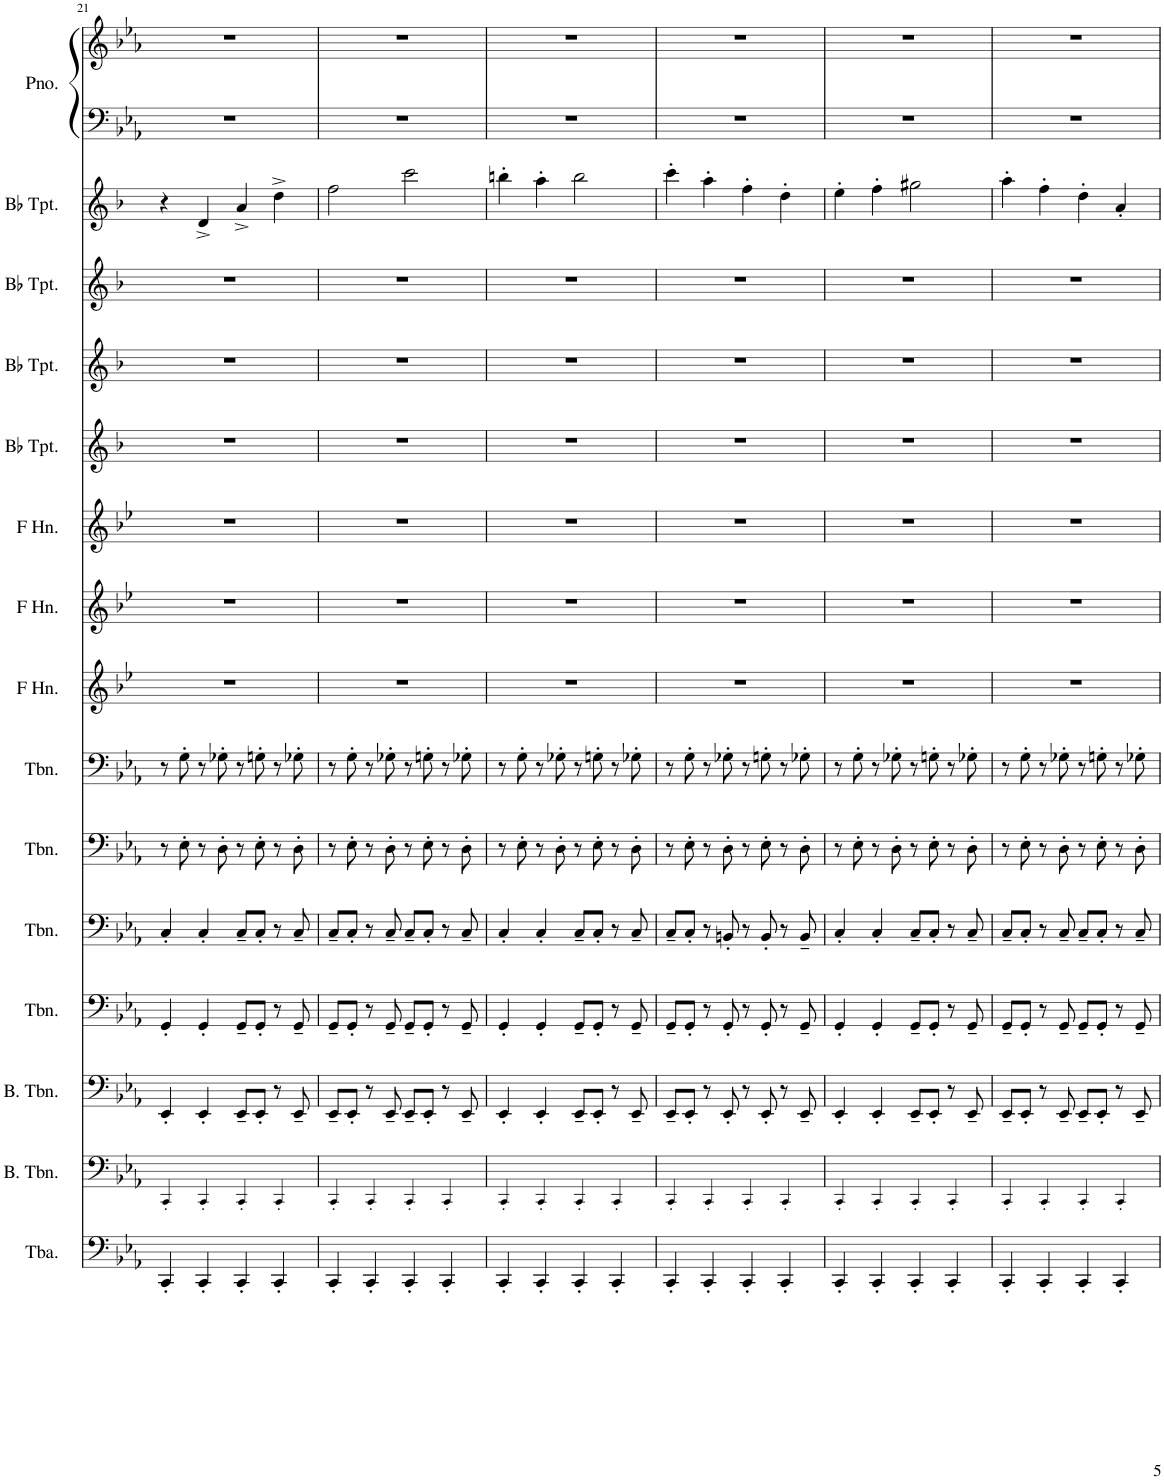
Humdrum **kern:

**kern	**kern	**kern	**kern	**kern	**kern	**kern	**kern	**kern	**kern	**kern	**kern	**kern	**kern	**kern	**kern
*part15	*part14	*part13	*part12	*part11	*part10	*part9	*part8	*part7	*part6	*part5	*part4	*part3	*part2	*part1	*part1
*staff16	*staff15	*staff14	*staff13	*staff12	*staff11	*staff10	*staff9	*staff8	*staff7	*staff6	*staff5	*staff4	*staff3	*staff2	*staff1
*I"Tuba	*I"Bass Trombone	*I"Bass Trombone	*I"Trombone	*I"Trombone	*I"Trombone	*I"Trombone	*I"Horn in F	*I"Horn in F	*I"Horn in F	*I"Bb Trumpet	*I"Bb Trumpet	*I"Bb Trumpet	*I"Bb Trumpet	*I"Piano	*
*I'Tba.	*I'B. Tbn.	*I'B. Tbn.	*I'Tbn.	*I'Tbn.	*I'Tbn.	*I'Tbn.	*	*	*	*I'Bb Tpt.	*I'Bb Tpt.	*I'Bb Tpt.	*I'Bb Tpt.	*I'Pno.	*
!!LO:PB:g=z
*clefF4	*clefF4	*clefF4	*clefF4	*clefF4	*clefF4	*clefF4	*clefG2	*clefG2	*clefG2	*clefG2	*clefG2	*clefG2	*clefG2	*clefF4	*clefG2
*	*	*	*	*	*	*	*Trd4c7	*Trd4c7	*Trd4c7	*Trd1c2	*Trd1c2	*Trd1c2	*Trd1c2	*	*
*k[b-e-a-]	*k[b-e-a-]	*k[b-e-a-]	*k[b-e-a-]	*k[b-e-a-]	*k[b-e-a-]	*k[b-e-a-]	*k[b-e-]	*k[b-e-]	*k[b-e-]	*k[b-]	*k[b-]	*k[b-]	*k[b-]	*k[b-e-a-]	*k[b-e-a-]
*M4/4	*M4/4	*M4/4	*M4/4	*M4/4	*M4/4	*M4/4	*M4/4	*M4/4	*M4/4	*M4/4	*M4/4	*M4/4	*M4/4	*M4/4	*M4/4
=21	=21	=21	=21	=21	=21	=21	=21	=21	=21	=21	=21	=21	=21	=21	=21
4CC'/	4CC'!/	4EE-'/	4GG'/	4C'/	8r	8r	1r	1r	1r	1r	1r	1r	4r	1r	1r
.	.	.	.	.	8E-'\	8G'\	.	.	.	.	.	.	.	.	.
4CC'/	4CC'!/	4EE-'/	4GG'/	4C'/	8r	8r	.	.	.	.	.	.	4d^/	.	.
.	.	.	.	.	8D'\	8G-X'\	.	.	.	.	.	.	.	.	.
4CC'/	4CC'!/	8EE-~/L	8GG~/L	8C~/L	8r	8r	.	.	.	.	.	.	4a^/	.	.
.	.	8EE-'/J	8GG'/J	8C'/J	8E-'\	8Gn'\	.	.	.	.	.	.	.	.	.
4CC'/	4CC'!/	8r	8r	8r	8r	8r	.	.	.	.	.	.	4dd^\	.	.
.	.	8EE-~/	8GG~/	8C~/	8D'\	8G-X'\	.	.	.	.	.	.	.	.	.
=22	=22	=22	=22	=22	=22	=22	=22	=22	=22	=22	=22	=22	=22	=22	=22
4CC'/	4CC'!/	8EE-~/L	8GG~/L	8C~/L	8r	8r	1r	1r	1r	1r	1r	1r	2ff\	1r	1r
.	.	8EE-'/J	8GG'/J	8C'/J	8E-'\	8G'\	.	.	.	.	.	.	.	.	.
4CC'/	4CC'!/	8r	8r	8r	8r	8r	.	.	.	.	.	.	.	.	.
.	.	8EE-~/	8GG~/	8C~/	8D'\	8G-X'\	.	.	.	.	.	.	.	.	.
4CC'/	4CC'!/	8EE-~/L	8GG~/L	8C~/L	8r	8r	.	.	.	.	.	.	2ccc\	.	.
.	.	8EE-'/J	8GG'/J	8C'/J	8E-'\	8Gn'\	.	.	.	.	.	.	.	.	.
4CC'/	4CC'!/	8r	8r	8r	8r	8r	.	.	.	.	.	.	.	.	.
.	.	8EE-~/	8GG~/	8C~/	8D'\	8G-X'\	.	.	.	.	.	.	.	.	.
=23	=23	=23	=23	=23	=23	=23	=23	=23	=23	=23	=23	=23	=23	=23	=23
4CC'/	4CC'!/	4EE-'/	4GG'/	4C'/	8r	8r	1r	1r	1r	1r	1r	1r	4bbn'\	1r	1r
.	.	.	.	.	8E-'\	8G'\	.	.	.	.	.	.	.	.	.
4CC'/	4CC'!/	4EE-'/	4GG'/	4C'/	8r	8r	.	.	.	.	.	.	4aa'\	.	.
.	.	.	.	.	8D'\	8G-X'\	.	.	.	.	.	.	.	.	.
4CC'/	4CC'!/	8EE-~/L	8GG~/L	8C~/L	8r	8r	.	.	.	.	.	.	2bb\	.	.
.	.	8EE-'/J	8GG'/J	8C'/J	8E-'\	8Gn'\	.	.	.	.	.	.	.	.	.
4CC'/	4CC'!/	8r	8r	8r	8r	8r	.	.	.	.	.	.	.	.	.
.	.	8EE-~/	8GG~/	8C~/	8D'\	8G-X'\	.	.	.	.	.	.	.	.	.
=24	=24	=24	=24	=24	=24	=24	=24	=24	=24	=24	=24	=24	=24	=24	=24
4CC'/	4CC'!/	8EE-~/L	8GG~/L	8C~/L	8r	8r	1r	1r	1r	1r	1r	1r	4ccc'\	1r	1r
.	.	8EE-'/J	8GG'/J	8C'/J	8E-'\	8G'\	.	.	.	.	.	.	.	.	.
4CC'/	4CC'!/	8r	8r	8r	8r	8r	.	.	.	.	.	.	4aa'\	.	.
.	.	8EE-'/	8GG'/	8BBn'/	8D'\	8G-X'\	.	.	.	.	.	.	.	.	.
4CC'/	4CC'!/	8r	8r	8r	8r	8r	.	.	.	.	.	.	4ff'\	.	.
.	.	8EE-'/	8GG'/	8BB'/	8E-'\	8Gn'\	.	.	.	.	.	.	.	.	.
4CC'/	4CC'!/	8r	8r	8r	8r	8r	.	.	.	.	.	.	4dd'\	.	.
.	.	8EE-~/	8GG~/	8BB~/	8D'\	8G-X'\	.	.	.	.	.	.	.	.	.
=25	=25	=25	=25	=25	=25	=25	=25	=25	=25	=25	=25	=25	=25	=25	=25
4CC'/	4CC'!/	4EE-'/	4GG'/	4C'/	8r	8r	1r	1r	1r	1r	1r	1r	4ee'\	1r	1r
.	.	.	.	.	8E-'\	8G'\	.	.	.	.	.	.	.	.	.
4CC'/	4CC'!/	4EE-'/	4GG'/	4C'/	8r	8r	.	.	.	.	.	.	4ff'\	.	.
.	.	.	.	.	8D'\	8G-X'\	.	.	.	.	.	.	.	.	.
4CC'/	4CC'!/	8EE-~/L	8GG~/L	8C~/L	8r	8r	.	.	.	.	.	.	2gg#X\	.	.
.	.	8EE-'/J	8GG'/J	8C'/J	8E-'\	8Gn'\	.	.	.	.	.	.	.	.	.
4CC'/	4CC'!/	8r	8r	8r	8r	8r	.	.	.	.	.	.	.	.	.
.	.	8EE-~/	8GG~/	8C~/	8D'\	8G-X'\	.	.	.	.	.	.	.	.	.
=26	=26	=26	=26	=26	=26	=26	=26	=26	=26	=26	=26	=26	=26	=26	=26
4CC'/	4CC'!/	8EE-~/L	8GG~/L	8C~/L	8r	8r	1r	1r	1r	1r	1r	1r	4aa'\	1r	1r
.	.	8EE-'/J	8GG'/J	8C'/J	8E-'\	8G'\	.	.	.	.	.	.	.	.	.
4CC'/	4CC'!/	8r	8r	8r	8r	8r	.	.	.	.	.	.	4ff'\	.	.
.	.	8EE-~/	8GG~/	8C~/	8D'\	8G-X'\	.	.	.	.	.	.	.	.	.
4CC'/	4CC'!/	8EE-~/L	8GG~/L	8C~/L	8r	8r	.	.	.	.	.	.	4dd'\	.	.
.	.	8EE-'/J	8GG'/J	8C'/J	8E-'\	8Gn'\	.	.	.	.	.	.	.	.	.
4CC'/	4CC'!/	8r	8r	8r	8r	8r	.	.	.	.	.	.	4a'/	.	.
.	.	8EE-~/	8GG~/	8C~/	8D'\	8G-X'\	.	.	.	.	.	.	.	.	.
=	=	=	=	=	=	=	=	=	=	=	=	=	=	=	=
*-	*-	*-	*-	*-	*-	*-	*-	*-	*-	*-	*-	*-	*-	*-	*-
